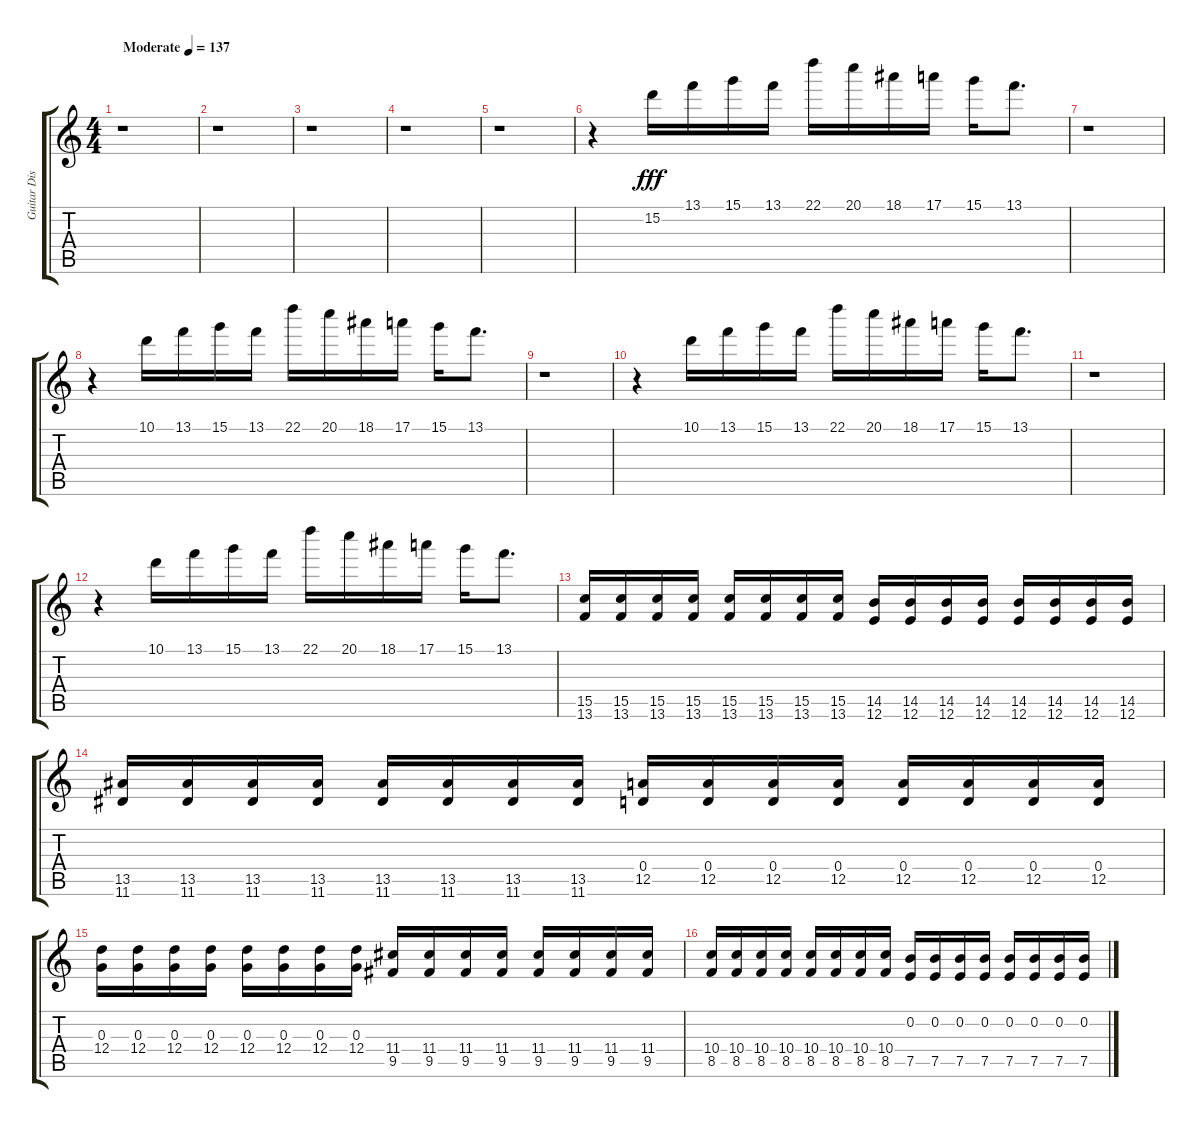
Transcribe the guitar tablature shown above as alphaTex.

\track ("Guitar Distort" "Guitar Dis") {instrument distortionguitar}
\staff {score tabs}
\tuning (E4 B3 G3 D3 A2 E2) {hide}
\ts (4 4)
\tempo (137 "Moderate")
\clef g2
\ks c
r.1{dy fff instrument distortionguitar} |
r.1 |
r.1 |
r.1 |
r.1 |
r.4 15.2.16 13.1.16 15.1.16 13.1.16 22.1.16 20.1.16 18.1.16 17.1.16 15.1.16 13.1.8{d} |
r.1 |
r.4 10.1.16 13.1.16 15.1.16 13.1.16 22.1.16 20.1.16 18.1.16 17.1.16 15.1.16 13.1.8{d} |
r.1 |
r.4 10.1.16 13.1.16 15.1.16 13.1.16 22.1.16 20.1.16 18.1.16 17.1.16 15.1.16 13.1.8{d} |
r.1 |
r.4 10.1.16 13.1.16 15.1.16 13.1.16 22.1.16 20.1.16 18.1.16 17.1.16 15.1.16 13.1.8{d} |
(15.5 13.6).16 (15.5 13.6).16 (15.5 13.6).16 (15.5 13.6).16 (15.5 13.6).16 (15.5 13.6).16 (15.5 13.6).16 (15.5 13.6).16 (14.5 12.6).16 (14.5 12.6).16 (14.5 12.6).16 (14.5 12.6).16 (14.5 12.6).16 (14.5 12.6).16 (14.5 12.6).16 (14.5 12.6).16 |
(13.5 11.6).16 (13.5 11.6).16 (13.5 11.6).16 (13.5 11.6).16 (13.5 11.6).16 (13.5 11.6).16 (13.5 11.6).16 (13.5 11.6).16 (0.4 12.5).16 (0.4 12.5).16 (0.4 12.5).16 (0.4 12.5).16 (0.4 12.5).16 (0.4 12.5).16 (0.4 12.5).16 (0.4 12.5).16 |
(0.3 12.4).16 (0.3 12.4).16 (0.3 12.4).16 (0.3 12.4).16 (0.3 12.4).16 (0.3 12.4).16 (0.3 12.4).16 (0.3 12.4).16 (11.4 9.5).16 (11.4 9.5).16 (11.4 9.5).16 (11.4 9.5).16 (11.4 9.5).16 (11.4 9.5).16 (11.4 9.5).16 (11.4 9.5).16 |
(10.4 8.5).16 (10.4 8.5).16 (10.4 8.5).16 (10.4 8.5).16 (10.4 8.5).16 (10.4 8.5).16 (10.4 8.5).16 (10.4 8.5).16 (0.2 7.5).16 (0.2 7.5).16 (0.2 7.5).16 (0.2 7.5).16 (0.2 7.5).16 (0.2 7.5).16 (0.2 7.5).16 (0.2 7.5).16
